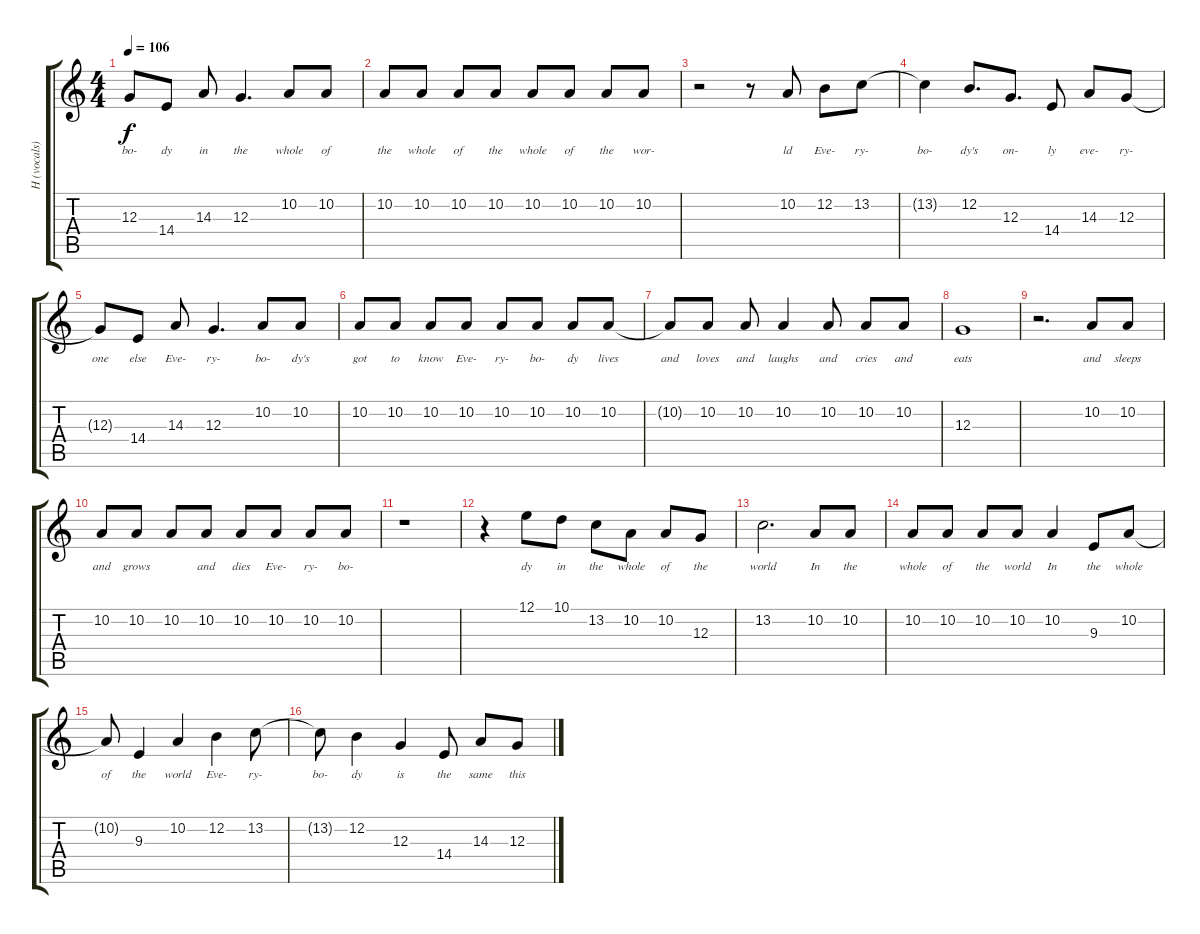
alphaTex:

\track ("H (vocals)" "H (vocals)") {instrument piccolo}
\staff {score tabs}
\tuning (E4 B3 G3 D3 A2 E2) {hide}
\ts (4 4)
\tempo 106
\clef g2
\ks c
12.3{t}.8{lyrics (0 "bo-") lyrics (1 "") lyrics (2 "") lyrics (3 "") lyrics (4 "") dy f} 14.4.8{lyrics (0 "dy") lyrics (1 "") lyrics (2 "") lyrics (3 "") lyrics (4 "")} 14.3.8{lyrics (0 "in") lyrics (1 "") lyrics (2 "") lyrics (3 "") lyrics (4 "")} 12.3.4{d lyrics (0 "the") lyrics (1 "") lyrics (2 "") lyrics (3 "") lyrics (4 "")} 10.2.8{lyrics (0 "whole") lyrics (1 "") lyrics (2 "") lyrics (3 "") lyrics (4 "")} 10.2.8{lyrics (0 "of") lyrics (1 "") lyrics (2 "") lyrics (3 "") lyrics (4 "")} |
10.2.8{lyrics (0 "the") lyrics (1 "") lyrics (2 "") lyrics (3 "") lyrics (4 "")} 10.2.8{lyrics (0 "whole") lyrics (1 "") lyrics (2 "") lyrics (3 "") lyrics (4 "")} 10.2.8{lyrics (0 "of") lyrics (1 "") lyrics (2 "") lyrics (3 "") lyrics (4 "")} 10.2.8{lyrics (0 "the") lyrics (1 "") lyrics (2 "") lyrics (3 "") lyrics (4 "")} 10.2.8{lyrics (0 "whole") lyrics (1 "") lyrics (2 "") lyrics (3 "") lyrics (4 "")} 10.2.8{lyrics (0 "of") lyrics (1 "") lyrics (2 "") lyrics (3 "") lyrics (4 "")} 10.2.8{lyrics (0 "the") lyrics (1 "") lyrics (2 "") lyrics (3 "") lyrics (4 "")} 10.2.8{lyrics (0 "wor-") lyrics (1 "") lyrics (2 "") lyrics (3 "") lyrics (4 "")} |
r.2 r.8 10.2.8{lyrics (0 "ld") lyrics (1 "") lyrics (2 "") lyrics (3 "") lyrics (4 "")} 12.2.8{lyrics (0 "Eve-") lyrics (1 "") lyrics (2 "") lyrics (3 "") lyrics (4 "")} 13.2.8{lyrics (0 "ry-") lyrics (1 "") lyrics (2 "") lyrics (3 "") lyrics (4 "")} |
13.2{t}.4{lyrics (0 "bo-") lyrics (1 "") lyrics (2 "") lyrics (3 "") lyrics (4 "")} 12.2.8{d lyrics (0 "dy's") lyrics (1 "") lyrics (2 "") lyrics (3 "") lyrics (4 "")} 12.3.8{d lyrics (0 "on-") lyrics (1 "") lyrics (2 "") lyrics (3 "") lyrics (4 "")} 14.4.8{lyrics (0 "ly") lyrics (1 "") lyrics (2 "") lyrics (3 "") lyrics (4 "")} 14.3.8{lyrics (0 "eve-") lyrics (1 "") lyrics (2 "") lyrics (3 "") lyrics (4 "")} 12.3.8{lyrics (0 "ry-") lyrics (1 "") lyrics (2 "") lyrics (3 "") lyrics (4 "")} |
12.3{t}.8{lyrics (0 "one") lyrics (1 "") lyrics (2 "") lyrics (3 "") lyrics (4 "")} 14.4.8{lyrics (0 "else") lyrics (1 "") lyrics (2 "") lyrics (3 "") lyrics (4 "")} 14.3.8{lyrics (0 "Eve-") lyrics (1 "") lyrics (2 "") lyrics (3 "") lyrics (4 "")} 12.3.4{d lyrics (0 "ry-") lyrics (1 "") lyrics (2 "") lyrics (3 "") lyrics (4 "")} 10.2.8{lyrics (0 "bo-") lyrics (1 "") lyrics (2 "") lyrics (3 "") lyrics (4 "")} 10.2.8{lyrics (0 "dy's") lyrics (1 "") lyrics (2 "") lyrics (3 "") lyrics (4 "")} |
10.2.8{lyrics (0 "got") lyrics (1 "") lyrics (2 "") lyrics (3 "") lyrics (4 "")} 10.2.8{lyrics (0 "to") lyrics (1 "") lyrics (2 "") lyrics (3 "") lyrics (4 "")} 10.2.8{lyrics (0 "know") lyrics (1 "") lyrics (2 "") lyrics (3 "") lyrics (4 "")} 10.2.8{lyrics (0 "Eve-") lyrics (1 "") lyrics (2 "") lyrics (3 "") lyrics (4 "")} 10.2.8{lyrics (0 "ry-") lyrics (1 "") lyrics (2 "") lyrics (3 "") lyrics (4 "")} 10.2.8{lyrics (0 "bo-") lyrics (1 "") lyrics (2 "") lyrics (3 "") lyrics (4 "")} 10.2.8{lyrics (0 "dy") lyrics (1 "") lyrics (2 "") lyrics (3 "") lyrics (4 "")} 10.2.8{lyrics (0 "lives") lyrics (1 "") lyrics (2 "") lyrics (3 "") lyrics (4 "")} |
10.2{t}.8{lyrics (0 "and") lyrics (1 "") lyrics (2 "") lyrics (3 "") lyrics (4 "")} 10.2.8{lyrics (0 "loves") lyrics (1 "") lyrics (2 "") lyrics (3 "") lyrics (4 "")} 10.2.8{lyrics (0 "and") lyrics (1 "") lyrics (2 "") lyrics (3 "") lyrics (4 "")} 10.2.4{lyrics (0 "laughs") lyrics (1 "") lyrics (2 "") lyrics (3 "") lyrics (4 "")} 10.2.8{lyrics (0 "and") lyrics (1 "") lyrics (2 "") lyrics (3 "") lyrics (4 "")} 10.2.8{lyrics (0 "cries") lyrics (1 "") lyrics (2 "") lyrics (3 "") lyrics (4 "")} 10.2.8{lyrics (0 "and") lyrics (1 "") lyrics (2 "") lyrics (3 "") lyrics (4 "")} |
12.3.1{lyrics (0 "eats") lyrics (1 "") lyrics (2 "") lyrics (3 "") lyrics (4 "")} |
r.2{d} 10.2.8{lyrics (0 "and") lyrics (1 "") lyrics (2 "") lyrics (3 "") lyrics (4 "")} 10.2.8{lyrics (0 "sleeps") lyrics (1 "") lyrics (2 "") lyrics (3 "") lyrics (4 "")} |
10.2.8{lyrics (0 "and") lyrics (1 "") lyrics (2 "") lyrics (3 "") lyrics (4 "")} 10.2.8{lyrics (0 "grows") lyrics (1 "") lyrics (2 "") lyrics (3 "") lyrics (4 "")} 10.2.8{lyrics (0 "") lyrics (1 "") lyrics (2 "") lyrics (3 "") lyrics (4 "")} 10.2.8{lyrics (0 "and") lyrics (1 "") lyrics (2 "") lyrics (3 "") lyrics (4 "")} 10.2.8{lyrics (0 "dies") lyrics (1 "") lyrics (2 "") lyrics (3 "") lyrics (4 "")} 10.2.8{lyrics (0 "Eve-") lyrics (1 "") lyrics (2 "") lyrics (3 "") lyrics (4 "")} 10.2.8{lyrics (0 "ry-") lyrics (1 "") lyrics (2 "") lyrics (3 "") lyrics (4 "")} 10.2.8{lyrics (0 "bo-") lyrics (1 "") lyrics (2 "") lyrics (3 "") lyrics (4 "")} |
r.1 |
r.4 12.1.8{lyrics (0 "dy") lyrics (1 "") lyrics (2 "") lyrics (3 "") lyrics (4 "")} 10.1.8{lyrics (0 "in") lyrics (1 "") lyrics (2 "") lyrics (3 "") lyrics (4 "")} 13.2.8{lyrics (0 "the") lyrics (1 "") lyrics (2 "") lyrics (3 "") lyrics (4 "")} 10.2.8{lyrics (0 "whole") lyrics (1 "") lyrics (2 "") lyrics (3 "") lyrics (4 "")} 10.2.8{lyrics (0 "of") lyrics (1 "") lyrics (2 "") lyrics (3 "") lyrics (4 "")} 12.3.8{lyrics (0 "the") lyrics (1 "") lyrics (2 "") lyrics (3 "") lyrics (4 "")} |
13.2.2{d lyrics (0 "world") lyrics (1 "") lyrics (2 "") lyrics (3 "") lyrics (4 "")} 10.2.8{lyrics (0 "In") lyrics (1 "") lyrics (2 "") lyrics (3 "") lyrics (4 "")} 10.2.8{lyrics (0 "the") lyrics (1 "") lyrics (2 "") lyrics (3 "") lyrics (4 "")} |
10.2.8{lyrics (0 "whole") lyrics (1 "") lyrics (2 "") lyrics (3 "") lyrics (4 "")} 10.2.8{lyrics (0 "of") lyrics (1 "") lyrics (2 "") lyrics (3 "") lyrics (4 "")} 10.2.8{lyrics (0 "the") lyrics (1 "") lyrics (2 "") lyrics (3 "") lyrics (4 "")} 10.2.8{lyrics (0 "world") lyrics (1 "") lyrics (2 "") lyrics (3 "") lyrics (4 "")} 10.2.4{lyrics (0 "In") lyrics (1 "") lyrics (2 "") lyrics (3 "") lyrics (4 "")} 9.3.8{lyrics (0 "the") lyrics (1 "") lyrics (2 "") lyrics (3 "") lyrics (4 "")} 10.2.8{lyrics (0 "whole") lyrics (1 "") lyrics (2 "") lyrics (3 "") lyrics (4 "")} |
10.2{t}.8{lyrics (0 "of") lyrics (1 "") lyrics (2 "") lyrics (3 "") lyrics (4 "")} 9.3.4{lyrics (0 "the") lyrics (1 "") lyrics (2 "") lyrics (3 "") lyrics (4 "")} 10.2.4{lyrics (0 "world") lyrics (1 "") lyrics (2 "") lyrics (3 "") lyrics (4 "")} 12.2.4{lyrics (0 "Eve-") lyrics (1 "") lyrics (2 "") lyrics (3 "") lyrics (4 "")} 13.2.8{lyrics (0 "ry-") lyrics (1 "") lyrics (2 "") lyrics (3 "") lyrics (4 "")} |
13.2{t}.8{lyrics (0 "bo-") lyrics (1 "") lyrics (2 "") lyrics (3 "") lyrics (4 "")} 12.2.4{lyrics (0 "dy") lyrics (1 "") lyrics (2 "") lyrics (3 "") lyrics (4 "")} 12.3.4{lyrics (0 "is") lyrics (1 "") lyrics (2 "") lyrics (3 "") lyrics (4 "")} 14.4.8{lyrics (0 "the") lyrics (1 "") lyrics (2 "") lyrics (3 "") lyrics (4 "")} 14.3.8{lyrics (0 "same") lyrics (1 "") lyrics (2 "") lyrics (3 "") lyrics (4 "")} 12.3.8{lyrics (0 "this") lyrics (1 "") lyrics (2 "") lyrics (3 "") lyrics (4 "")}
